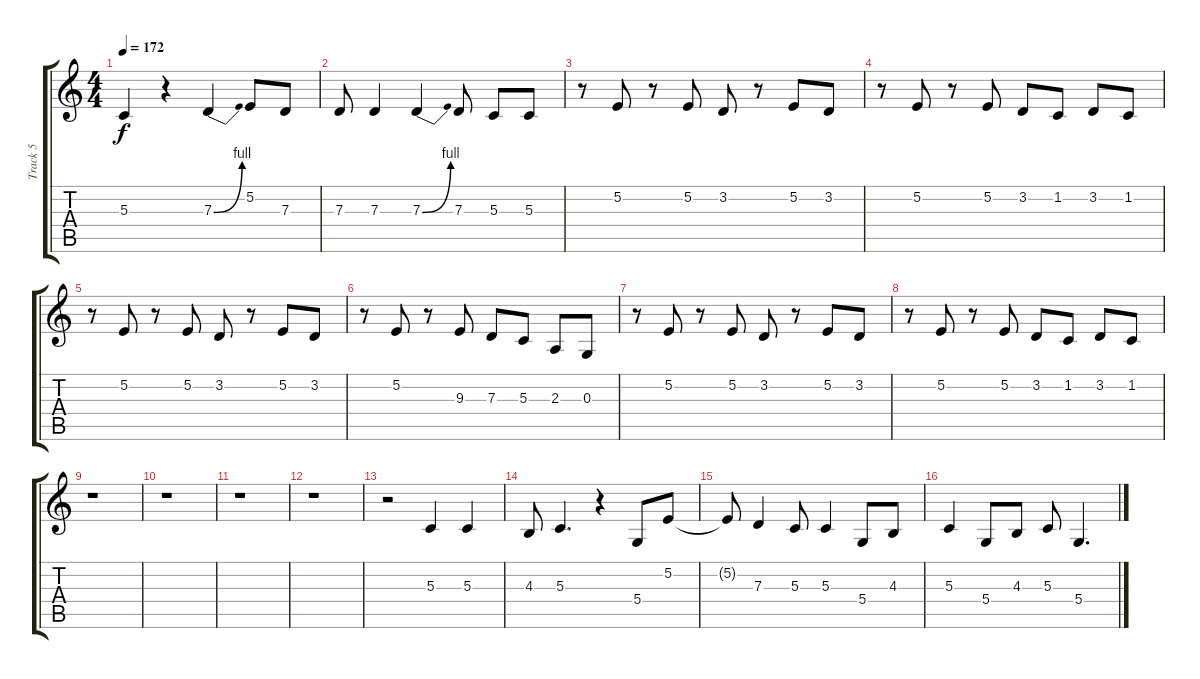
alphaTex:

\track ("Track 5" "Track 5") {instrument clarinet}
\staff {score tabs}
\tuning (E4 B3 G3 D3 A2 E2) {hide}
\ts (4 4)
\tempo 172
\clef g2
\ks c
5.3{t}.4{dy f} r.4 7.3{be (bend 0 0 60 4)}.4 5.2.8 7.3.8 |
7.3.8 7.3.4 7.3{be (bend 0 0 60 4)}.4 7.3.8 5.3.8 5.3.8 |
r.8 5.2.8 r.8 5.2.8 3.2.8 r.8 5.2.8 3.2.8 |
r.8 5.2.8 r.8 5.2.8 3.2.8 1.2.8 3.2.8 1.2.8 |
r.8 5.2.8 r.8 5.2.8 3.2.8 r.8 5.2.8 3.2.8 |
r.8 5.2.8 r.8 9.3.8 7.3.8 5.3.8 2.3.8 0.3.8 |
r.8 5.2.8 r.8 5.2.8 3.2.8 r.8 5.2.8 3.2.8 |
r.8 5.2.8 r.8 5.2.8 3.2.8 1.2.8 3.2.8 1.2.8 |
r.1 |
r.1 |
r.1 |
r.1 |
r.2 5.3.4 5.3.4 |
4.3.8 5.3.4{d} r.4 5.4.8 5.2.8 |
5.2{t}.8 7.3.4 5.3.8 5.3.4 5.4.8 4.3.8 |
5.3.4 5.4.8 4.3.8 5.3.8 5.4.4{d}
